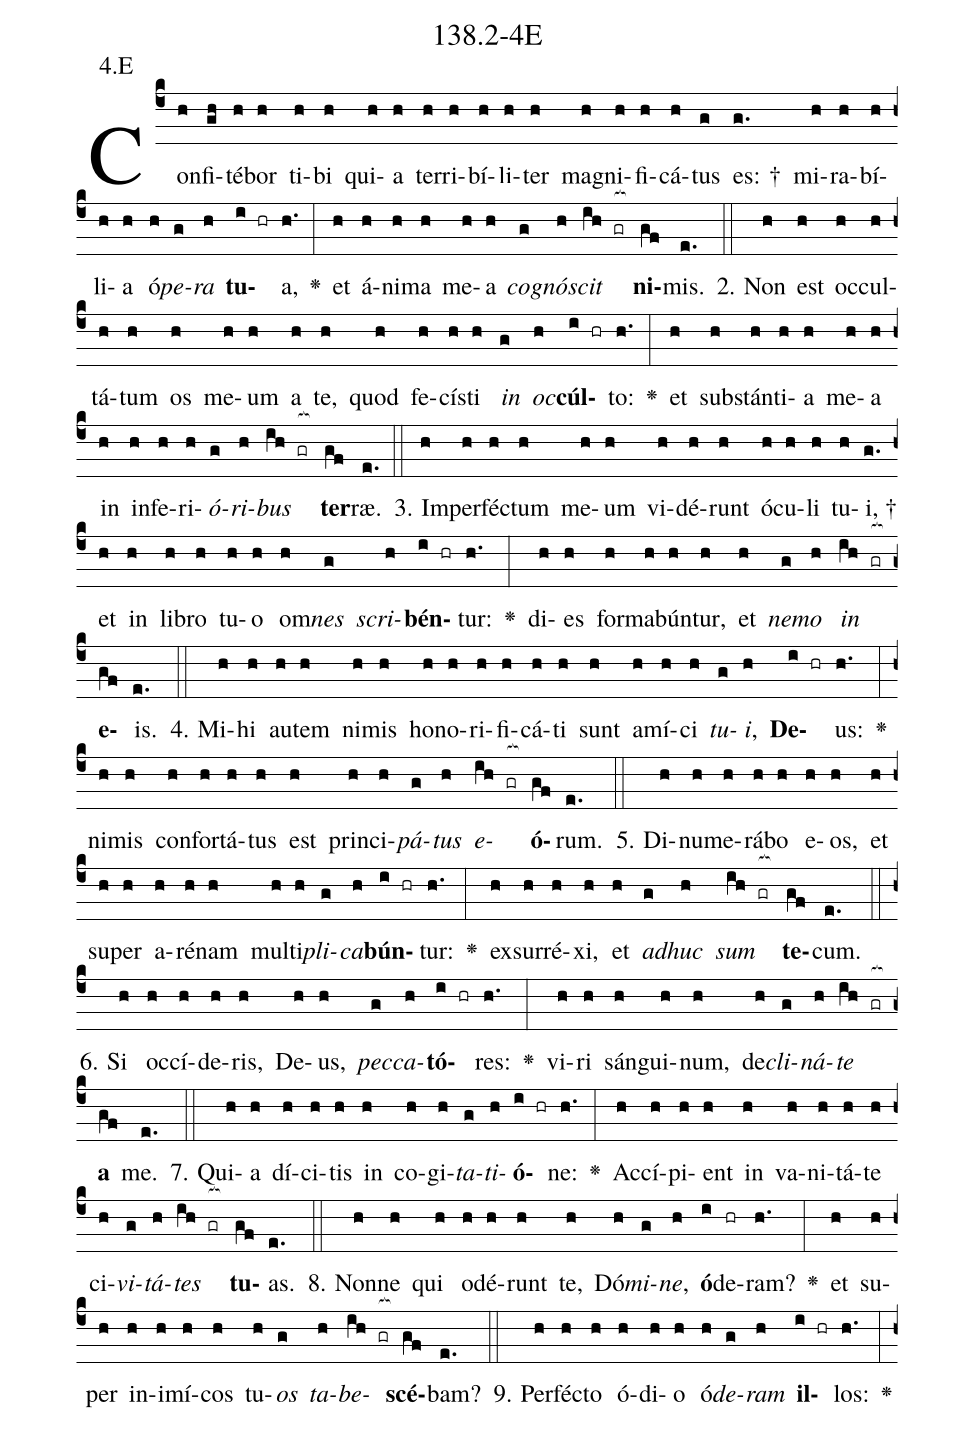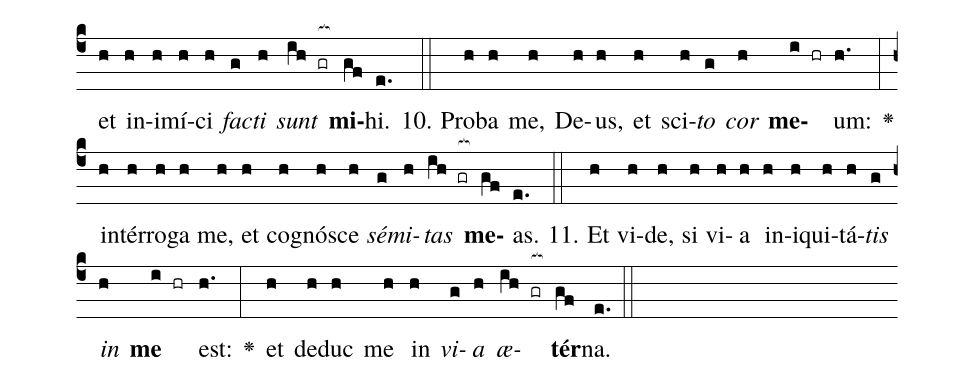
name: 138.2-4E;
annotation: 4.E;
%%
(c4)Con(h)fi(gh)té(h)bor(h) ti(h)bi(h) qui(h)a(h) ter(h)ri(h)bí(h)li(h)ter(h) ma(h)gni(h)fi(h)cá(h)tus(g) es: †(g.) mi(h)ra(h)bí(h)li(h)a(h) ó(h)<i>pe</i>(g)<i>ra</i>(h) <b>tu</b>(i hr)a,(h.) <v>\greheightstar</v>(:) et(h) á(h)ni(h)ma(h) me(h)a(h) <i>co</i>(g)<i>gnó</i>(h)<i>scit</i>(ih gr[ocb:1{]) <b>ni</b>(gf[ocb:0}])mis.(e.) (::)
2. Non(h) est(h) oc(h)cul(h)tá(h)tum(h) os(h) me(h)um(h) a(h) te,(h) quod(h) fe(h)cís(h)ti(h) <i>in</i>(g) <i>oc</i>(h)<b>cúl</b>(i hr)to:(h.) <v>\greheightstar</v>(:) et(h) sub(h)stán(h)ti(h)a(h) me(h)a(h) in(h) in(h)fe(h)ri(h)<i>ó</i>(g)<i>ri</i>(h)<i>bus</i>(ih gr[ocb:1{]) <b>ter</b>(gf[ocb:0}])ræ.(e.) (::)
3. Im(h)per(h)féc(h)tum(h) me(h)um(h) vi(h)dé(h)runt(h) ó(h)cu(h)li(h) tu(h)i, †(g.) et(h) in(h) li(h)bro(h) tu(h)o(h) om(h)<i>nes</i>(g) <i>scri</i>(h)<b>bén</b>(i hr)tur:(h.) <v>\greheightstar</v>(:) di(h)es(h) for(h)ma(h)bún(h)tur,(h) et(h) <i>ne</i>(g)<i>mo</i>(h) <i>in</i>(ih gr[ocb:1{]) <b>e</b>(gf[ocb:0}])is.(e.) (::)
4. Mi(h)hi(h) au(h)tem(h) ni(h)mis(h) ho(h)no(h)ri(h)fi(h)cá(h)ti(h) sunt(h) a(h)mí(h)ci(h) <i>tu</i>(g)<i>i</i>,(h) <b>De</b>(i hr)us:(h.) <v>\greheightstar</v>(:) ni(h)mis(h) con(h)for(h)tá(h)tus(h) est(h) prin(h)ci(h)<i>pá</i>(g)<i>tus</i>(h) <i>e</i>(ih gr[ocb:1{])<b>ó</b>(gf[ocb:0}])rum.(e.) (::)
5. Di(h)nu(h)me(h)rá(h)bo(h) e(h)os,(h) et(h) su(h)per(h) a(h)ré(h)nam(h) mul(h)ti(h)<i>pli</i>(g)<i>ca</i>(h)<b>bún</b>(i hr)tur:(h.) <v>\greheightstar</v>(:) ex(h)sur(h)ré(h)xi,(h) et(h) <i>ad</i>(g)<i>huc</i>(h) <i>sum</i>(ih gr[ocb:1{]) <b>te</b>(gf[ocb:0}])cum.(e.) (::)
6. Si(h) oc(h)cí(h)de(h)ris,(h) De(h)us,(h) <i>pec</i>(g)<i>ca</i>(h)<b>tó</b>(i hr)res:(h.) <v>\greheightstar</v>(:) vi(h)ri(h) sán(h)gui(h)num,(h) de(h)<i>cli</i>(g)<i>ná</i>(h)<i>te</i>(ih gr[ocb:1{]) <b>a</b>(gf[ocb:0}]) me.(e.) (::)
7. Qui(h)a(h) dí(h)ci(h)tis(h) in(h) co(h)gi(h)<i>ta</i>(g)<i>ti</i>(h)<b>ó</b>(i hr)ne:(h.) <v>\greheightstar</v>(:) Ac(h)cí(h)pi(h)ent(h) in(h) va(h)ni(h)tá(h)te(h) ci(h)<i>vi</i>(g)<i>tá</i>(h)<i>tes</i>(ih gr[ocb:1{]) <b>tu</b>(gf[ocb:0}])as.(e.) (::)
8. Non(h)ne(h) qui(h) o(h)dé(h)runt(h) te,(h) Dó(h)<i>mi</i>(g)<i>ne</i>,(h) <b>ó</b>(i)de(hr)ram?(h.) <v>\greheightstar</v>(:) et(h) su(h)per(h) in(h)i(h)mí(h)cos(h) tu(h)<i>os</i>(g) <i>ta</i>(h)<i>be</i>(ih gr[ocb:1{])<b>scé</b>(gf[ocb:0}])bam?(e.) (::)
9. Per(h)féc(h)to(h) ó(h)di(h)o(h) ó(h)<i>de</i>(g)<i>ram</i>(h) <b>il</b>(i hr)los:(h.) <v>\greheightstar</v>(:) et(h) in(h)i(h)mí(h)ci(h) <i>fac</i>(g)<i>ti</i>(h) <i>sunt</i>(ih gr[ocb:1{]) <b>mi</b>(gf[ocb:0}])hi.(e.) (::)
10. Pro(h)ba(h) me,(h) De(h)us,(h) et(h) sci(h)<i>to</i>(g) <i>cor</i>(h) <b>me</b>(i hr)um:(h.) <v>\greheightstar</v>(:) in(h)tér(h)ro(h)ga(h) me,(h) et(h) co(h)gnó(h)sce(h) <i>sé</i>(g)<i>mi</i>(h)<i>tas</i>(ih gr[ocb:1{]) <b>me</b>(gf[ocb:0}])as.(e.) (::)
11. Et(h) vi(h)de,(h) si(h) vi(h)a(h) in(h)i(h)qui(h)tá(h)<i>tis</i>(g) <i>in</i>(h) <b>me</b>(i hr) est:(h.) <v>\greheightstar</v>(:) et(h) de(h)duc(h) me(h) in(h) <i>vi</i>(g)<i>a</i>(h) <i>æ</i>(ih gr[ocb:1{])<b>tér</b>(gf[ocb:0}])na.(e.) (::)
